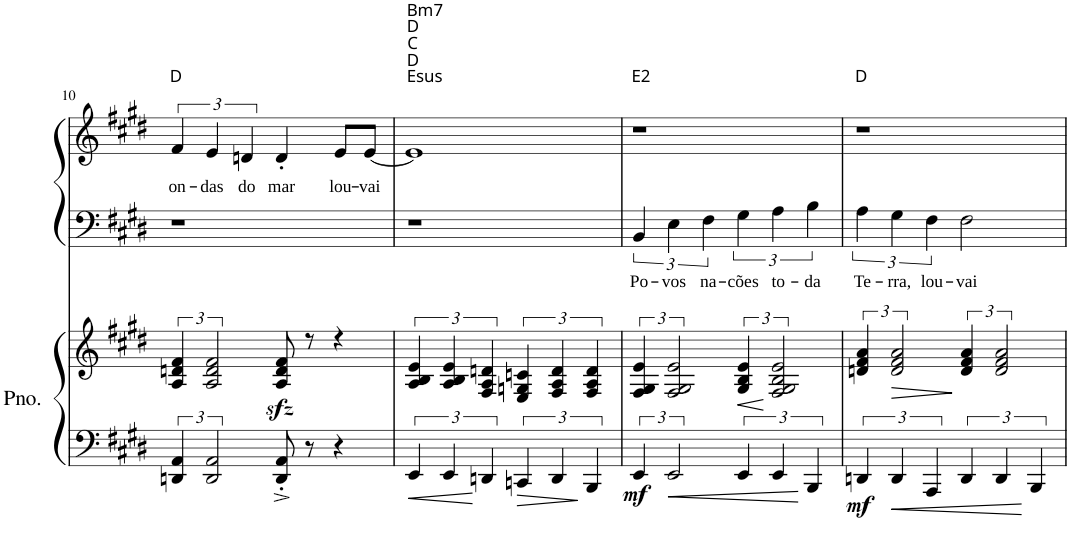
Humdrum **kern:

**kern	**kern	**dynam	**kern	**text	**kern	**text
*part2	*part2	*part2	*part1	*part1	*part1	*part1
*staff4	*staff3	*staff3/4	*staff2	*staff2	*staff1	*staff1
*I"Piano	*	*	*I"Choir	*	*	*
*I'Pno.	*	*	*I'Choir	*	*	*
!!LO:PB:g=z
*clefF4	*clefG2	*	*clefF4	*	*clefG2	*
*k[f#c#g#d#]	*k[f#c#g#d#]	*	*k[f#c#g#d#]	*	*k[f#c#g#d#]	*
*E:	*E:	*	*E:	*	*E:	*
*M4/4	*M4/4	*	*M4/4	*	*M4/4	*
*met(c)	*met(c)	*	*met(c)	*	*met(c)	*
=10	=10	=10	=10	=10	=10	=10
*	*^	*	*	*	*	*
!	!	!	!	!	!	!LO:TX:a:t=D	!
!	!	!	!	!	!	!	!LO:LY:b
6DDn/ 6AA/	1ryy	6A/ 6dn/ 6f#/	.	1r	.	6f#/	on-
!	!	!	!	!	!	!	!LO:LY:b
3DD/ 3AA/	.	3A/ 3d/ 3f#/	.	.	.	6e/	-das
!	!	!	!	!	!	!	!LO:LY:b
.	.	.	.	.	.	6dn/	do
!	!	!	!LO:DY:b	!	!	!	!LO:LY:b
8DD/'^ 8AA/'^	.	8A/ 8d/ 8f#/	sfz	.	.	4d'/	mar
8r	.	8r	.	.	.	.	.
!	!	!	!	!	!	!	!LO:LY:b
4r	.	4r	.	.	.	8e/L	lou-
!	!	!	!	!	!	!	!LO:LY:b
.	.	.	.	.	.	[8e/J	-vai
=11	=11	=11	=11	=11	=11	=11	=11
!	!	!	!	!	!	!LO:TX:a:t=Esus	!
!	!	!	!	!	!	!LO:TX:a:t=D	!
!	!	!	!	!	!	!LO:TX:a:t=C	!
!	!	!	!	!	!	!LO:TX:a:t=D	!
!	!	!	!	!	!	!LO:TX:a:t=Bm7	!
6EE/	1ryy	6A/ 6B/ 6e/	.	1r	.	1e]	.
6EE/	.	6A/ 6B/ 6e/	.	.	.	.	.
6DDn/	.	6F#/ 6A/ 6dn/	.	.	.	.	.
6CCn/	.	6E/ 6Gn/ 6cn/	.	.	.	.	.
6DD/	.	6F#/ 6A/ 6d/	.	.	.	.	.
6BBB/	.	6F#/ 6A/ 6d/	.	.	.	.	.
=12	=12	=12	=12	=12	=12	=12	=12
!	!	!	!	!	!	!LO:TX:a:t=E2	!
!	!	!	!LO:DY:b=2	!	!LO:LY:b	!	!
6EE/	1ryy	6F#/ 6G#/ 6e/	mf	6BB/	Po-	1r	.
!	!	!	!	!	!LO:LY:b	!	!
3EE/	.	3F#/ 3G#/ 3e/	.	6E\	-vos	.	.
!	!	!	!	!	!LO:LY:b	!	!
.	.	.	.	6F#\	na-	.	.
!	!	!	!LO:HP:b	!	!LO:LY:b	!	!
6EE/	.	6G#/ 6B/ 6e/	<	6G#\	-cões	.	.
!	!	!	!	!	!LO:LY:b	!	!
6EE/	.	3F#/ 3G#/ 3B/ 3e/	[	6A\	to-	.	.
!	!	!	!	!	!LO:LY:b	!	!
6BBB/	.	.	.	6B\	-da	.	.
=13	=13	=13	=13	=13	=13	=13	=13
!	!	!	!	!	!	!LO:TX:a:t=D	!
!	!	!	!LO:DY:b=2	!	!LO:LY:b	!	!
6DDn/	1ryy	6dn/ 6f#/ 6a/	mf	6A\	Te-	1r	.
!	!	!	!LO:HP:b	!	!LO:LY:b	!	!
6DD/	.	3d/ 3f#/ 3a/	>	6G#\	-rra,	.	.
!	!	!	!	!	!LO:LY:b	!	!
6AAA/	.	.	.	6F#\	lou-	.	.
!	!	!	!	!	!LO:LY:b	!	!
6DD/	.	6d/ 6f#/ 6a/	]	2F#\	-vai	.	.
6DD/	.	3d/ 3f#/ 3a/	.	.	.	.	.
6BBB/	.	.	.	.	.	.	.
*	*v	*v	*	*	*	*	*
=	=	=	=	=	=	=
*-	*-	*-	*-	*-	*-	*-
